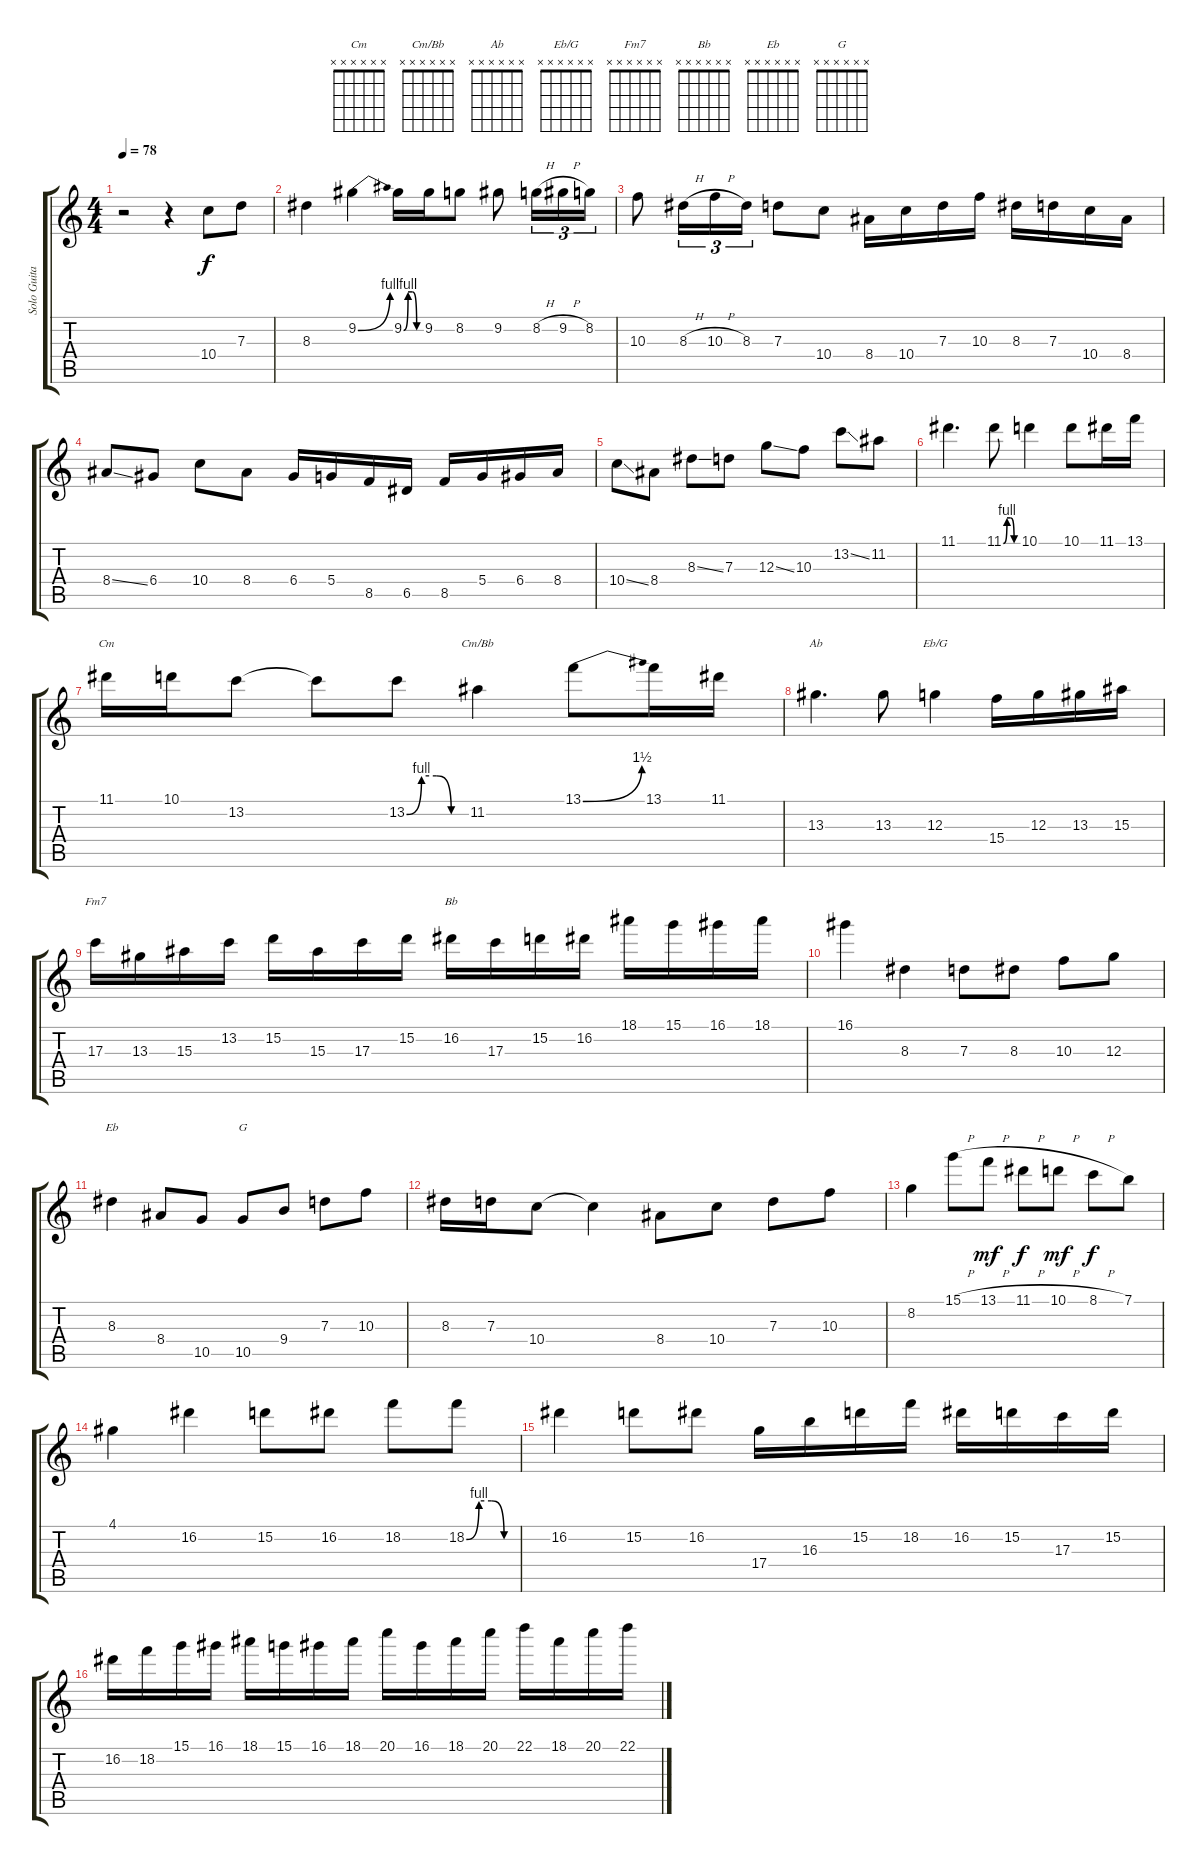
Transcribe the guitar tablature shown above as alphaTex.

\track ("Solo Guitar" "Solo Guita") {instrument overdrivenguitar}
\staff {score tabs}
\tuning (E4 B3 G3 D3 A2 E2) {hide}
\chord ("Cm" x x x x x x)
\chord ("Cm/Bb" x x x x x x)
\chord ("Ab" x x x x x x)
\chord ("Eb/G" x x x x x x)
\chord ("Fm7" x x x x x x)
\chord ("Bb" x x x x x x)
\chord ("Eb" x x x x x x)
\chord ("G" x x x x x x)
\ts (4 4)
\tempo 78
\clef g2
\ks c
r.2{dy f} r.4 10.4.8 7.3.8 |
8.3.4 9.2{be (bend 0 0 60 4)}.4 9.2{be (custom 0 0 15 4 30 4 45 0 60 0)}.16 9.2.16 8.2.8 9.2.8 8.2{h}.16{tu (3 2)} 9.2{h}.16{tu (3 2)} 8.2.16{tu (3 2)} |
10.3.8 8.3{h}.16{tu (3 2)} 10.3{h}.16{tu (3 2)} 8.3.16{tu (3 2)} 7.3.8 10.4.8 8.4.16 10.4.16 7.3.16 10.3.16 8.3.16 7.3.16 10.4.16 8.4.16 |
8.4{ss}.8 6.4.8 10.4.8 8.4.8 6.4.16 5.4.16 8.5.16 6.5.16 8.5.16 5.4.16 6.4.16 8.4.16 |
10.4{ss}.8 8.4.8 8.3{ss}.8 7.3.8 12.3{ss}.8 10.3.8 13.2{ss}.8 11.2.8 |
11.1.4{d} 11.1{be (custom 0 0 15 4 30 4 45 0 60 0)}.8 10.1.4 10.1.8 11.1.16 13.1.16 |
11.1.16{ch "Cm"} 10.1.16 13.2.8 13.2{t}.8 13.2{be (custom 0 0 15 4 30 4 45 0 60 0)}.8 11.2.4{ch "Cm/Bb"} 13.1{be (bend 0 0 60 6)}.8 13.1.16 11.1.16 |
13.3.4{d ch "Ab"} 13.3.8 12.3.4{ch "Eb/G"} 15.4.16 12.3.16 13.3.16 15.3.16 |
17.3.16{ch "Fm7"} 13.3.16 15.3.16 13.2.16 15.2.16 15.3.16 17.3.16 15.2.16 16.2.16{ch "Bb"} 17.3.16 15.2.16 16.2.16 18.1.16 15.1.16 16.1.16 18.1.16 |
16.1.4 8.3.4 7.3.8 8.3.8 10.3.8 12.3.8 |
8.3.4{ch "Eb"} 8.4.8 10.5.8 10.5.8{ch "G"} 9.4.8 7.3.8 10.3.8 |
8.3.16 7.3.16 10.4.8 10.4{t}.4 8.4.8 10.4.8 7.3.8 10.3.8 |
8.2.4 15.1{h}.8 13.1{h}.8{dy mf} 11.1{h}.8{dy f} 10.1{h}.8{dy mf} 8.1{h}.8{dy f} 7.1.8 |
4.1.4 16.2.4 15.2.8 16.2.8 18.2.8 18.2{be (custom 0 0 15 4 30 4 45 0 60 0)}.8 |
16.2.4 15.2.8 16.2.8 17.4.16 16.3.16 15.2.16 18.2.16 16.2.16 15.2.16 17.3.16 15.2.16 |
16.2.16 18.2.16 15.1.16 16.1.16 18.1.16 15.1.16 16.1.16 18.1.16 20.1.16 16.1.16 18.1.16 20.1.16 22.1.16 18.1.16 20.1.16 22.1.16
